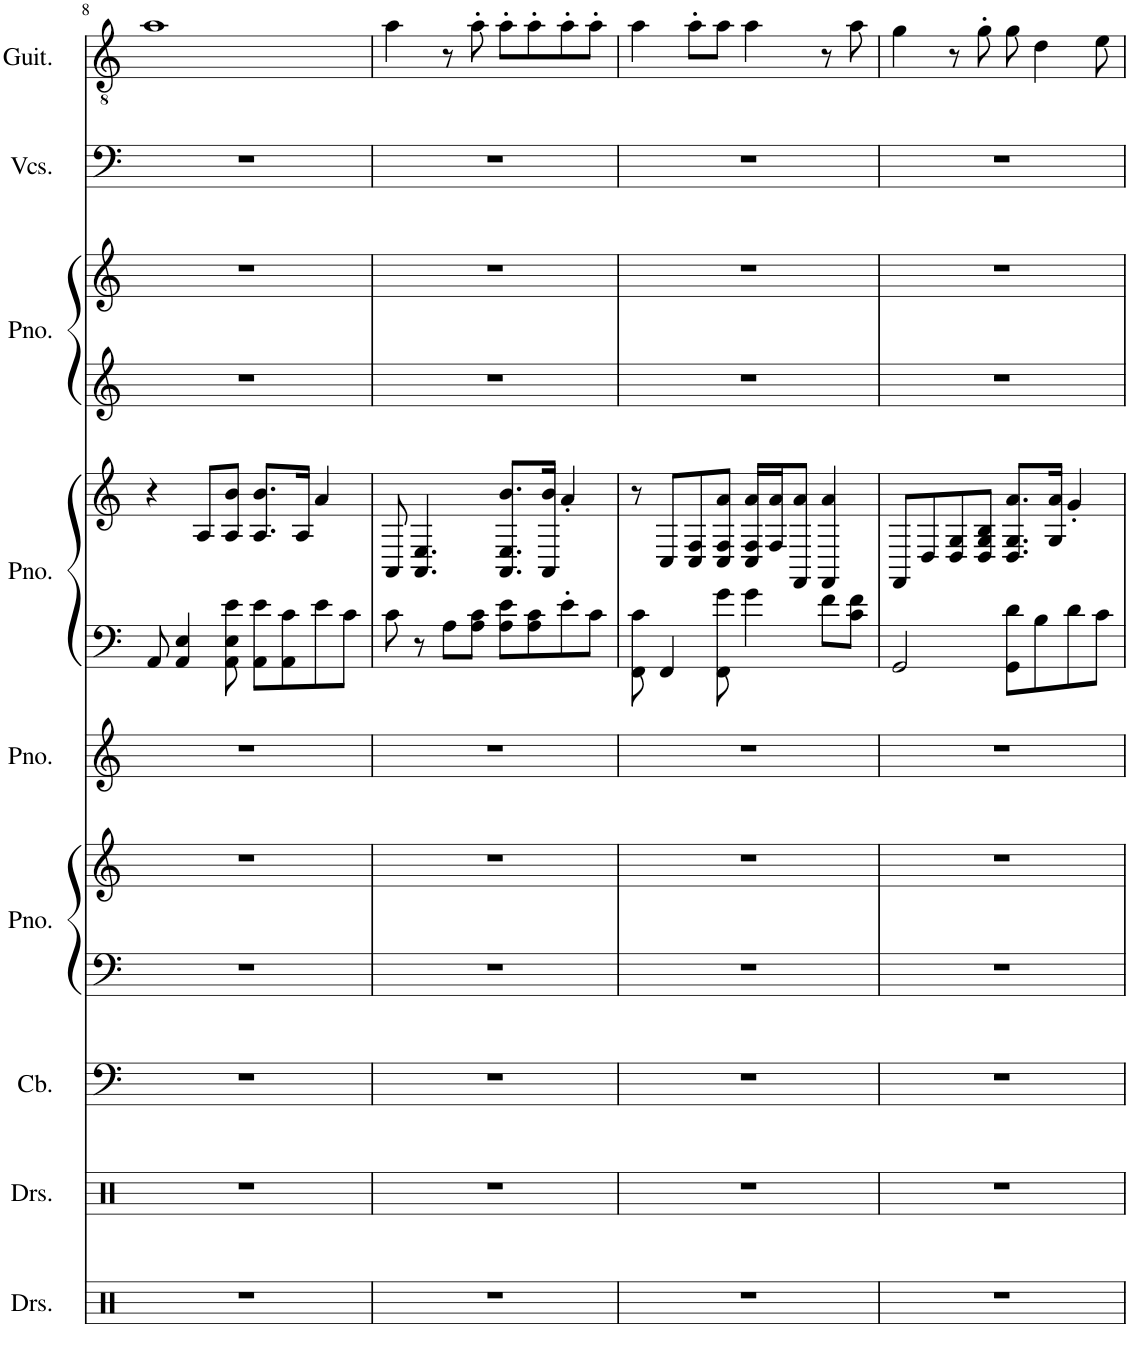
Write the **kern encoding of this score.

**kern	**kern	**kern	**kern	**kern	**kern	**kern	**kern	**kern	**kern	**kern	**kern
*part9	*part8	*part7	*part6	*part6	*part5	*part4	*part4	*part3	*part3	*part2	*part1
*staff12	*staff11	*staff10	*staff9	*staff8	*staff7	*staff6	*staff5	*staff4	*staff3	*staff2	*staff1
*I"Drumset	*I"Drumset	*I"Contrabass	*I"Piano	*	*I"Piano	*I"Piano	*	*I"Piano	*	*I"Violoncellos	*I"Classical Guitar
*I'Drs.	*I'Drs.	*I'Cb.	*I'Pno.	*	*I'Pno.	*I'Pno.	*	*I'Pno.	*	*I'Vcs.	*I'Guit.
!!LO:PB:g=z
*clefX	*clefX	*clefF4	*clefF4	*clefG2	*clefG2	*clefF4	*clefG2	*clefG2	*clefG2	*clefF4	*clefGv2
*	*	*Trd7c12	*	*	*	*	*	*	*	*	*
*k[]	*k[]	*k[]	*k[]	*k[]	*k[]	*k[]	*k[]	*k[]	*k[]	*k[]	*k[]
*M4/4	*M4/4	*M4/4	*M4/4	*M4/4	*M4/4	*M4/4	*M4/4	*M4/4	*M4/4	*M4/4	*M4/4
=8	=8	=8	=8	=8	=8	=8	=8	=8	=8	=8	=8
1r	1r	1r	1r	1r	1r	8AA/	4r	1r	1r	1r	1a
.	.	.	.	.	.	4AA/ 4E/	.	.	.	.	.
.	.	.	.	.	.	.	8A/L	.	.	.	.
.	.	.	.	.	.	8AA\ 8E\ 8e\	8A/ 8b/J	.	.	.	.
.	.	.	.	.	.	8AA\ 8e\L	8.A/ 8.b/L	.	.	.	.
.	.	.	.	.	.	8AA\ 8c\	.	.	.	.	.
.	.	.	.	.	.	.	16A/Jk	.	.	.	.
.	.	.	.	.	.	8e\	4a/	.	.	.	.
.	.	.	.	.	.	8c\J	.	.	.	.	.
=9	=9	=9	=9	=9	=9	=9	=9	=9	=9	=9	=9
1r	1r	1r	1r	1r	1r	8c\	8AA/	1r	1r	1r	4a\
.	.	.	.	.	.	8r	4.AA/ 4.E/	.	.	.	.
.	.	.	.	.	.	8A\L	.	.	.	.	8r
.	.	.	.	.	.	8A\ 8c\J	.	.	.	.	8a'\
.	.	.	.	.	.	8A\ 8e\L	8.AA/ 8.E/ 8.b/L	.	.	.	8a'\L
.	.	.	.	.	.	8A\ 8c\	.	.	.	.	8a'\
.	.	.	.	.	.	.	16AA/ 16b/Jk	.	.	.	.
.	.	.	.	.	.	8e'\	4a'/	.	.	.	8a'\
.	.	.	.	.	.	8c\J	.	.	.	.	8a'\J
=10	=10	=10	=10	=10	=10	=10	=10	=10	=10	=10	=10
1r	1r	1r	1r	1r	1r	8FF\ 8c\	8r	1r	1r	1r	4a\
.	.	.	.	.	.	4FF/	8C/L	.	.	.	.
.	.	.	.	.	.	.	8C/ 8F/	.	.	.	8a'\L
.	.	.	.	.	.	8FF\ 8g\	8C/ 8F/ 8a/J	.	.	.	8a\J
.	.	.	.	.	.	4g\	16C/ 16F/ 16a/LL	.	.	.	4a\
.	.	.	.	.	.	.	16F/ 16a/J	.	.	.	.
.	.	.	.	.	.	.	8FF/ 8a/J	.	.	.	.
.	.	.	.	.	.	8f\L	4FF/ 4a/	.	.	.	8r
.	.	.	.	.	.	8c\ 8f\J	.	.	.	.	8a\
=11	=11	=11	=11	=11	=11	=11	=11	=11	=11	=11	=11
1r	1r	1r	1r	1r	1r	2GG/	8FF/L	1r	1r	1r	4g\
.	.	.	.	.	.	.	8D/	.	.	.	.
.	.	.	.	.	.	.	8D/ 8G/	.	.	.	8r
.	.	.	.	.	.	.	8D/ 8G/ 8B/J	.	.	.	8g'\
.	.	.	.	.	.	8GG\ 8d\L	8.D/ 8.G/ 8.a/L	.	.	.	8g\
.	.	.	.	.	.	8B\	.	.	.	.	4d\
.	.	.	.	.	.	.	16G/ 16a/Jk	.	.	.	.
.	.	.	.	.	.	8d\	4g'/	.	.	.	.
.	.	.	.	.	.	8c\J	.	.	.	.	8e\
=	=	=	=	=	=	=	=	=	=	=	=
*-	*-	*-	*-	*-	*-	*-	*-	*-	*-	*-	*-
